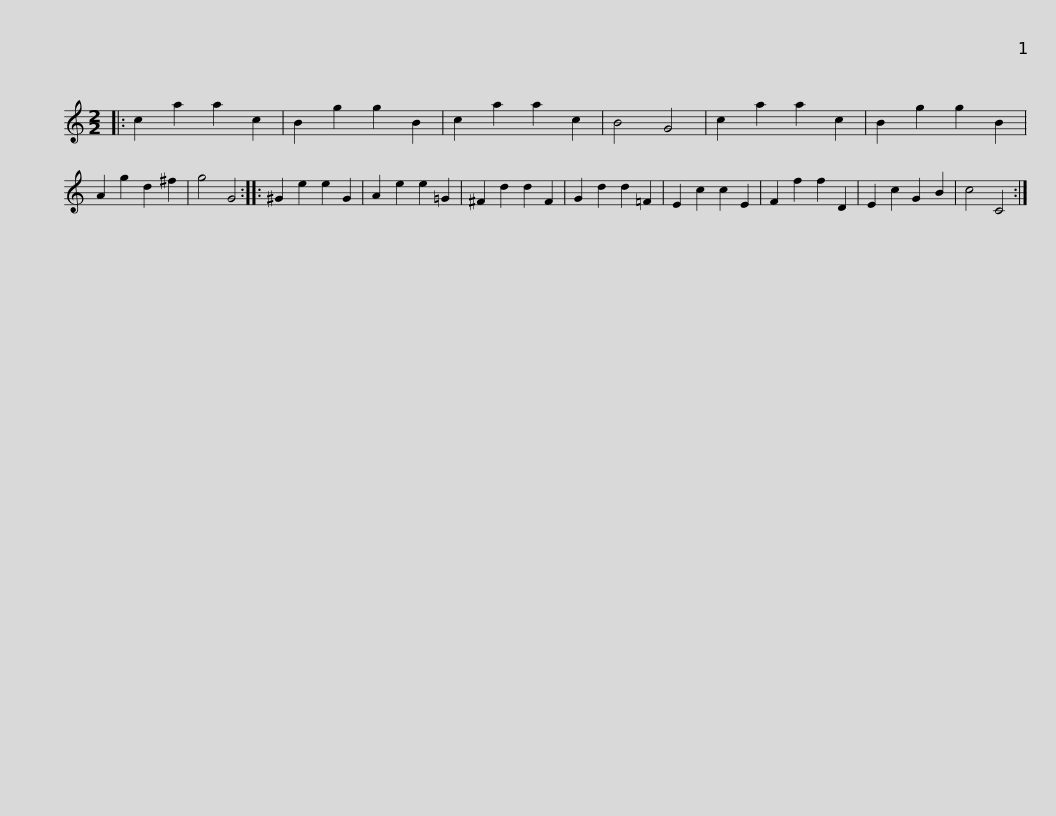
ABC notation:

X:1
L:1/8
M:2/2
I:linebreak $
K:C
V:1 treble
V:1
|: c2 a2 a2 c2 | B2 g2 g2 B2 | c2 a2 a2 c2 | B4 G4 | c2 a2 a2 c2 | %5
 B2 g2 g2 B2 | A2 g2 d2 ^f2 | g4 G4 :: ^G2 e2 e2 G2 |$ A2 e2 e2 =G2 | %10
 ^F2 d2 d2 F2 | G2 d2 d2 =F2 | E2 c2 c2 E2 | F2 f2 f2 D2 | E2 c2 G2 B2 | %15
 c4 C4 :| %16
